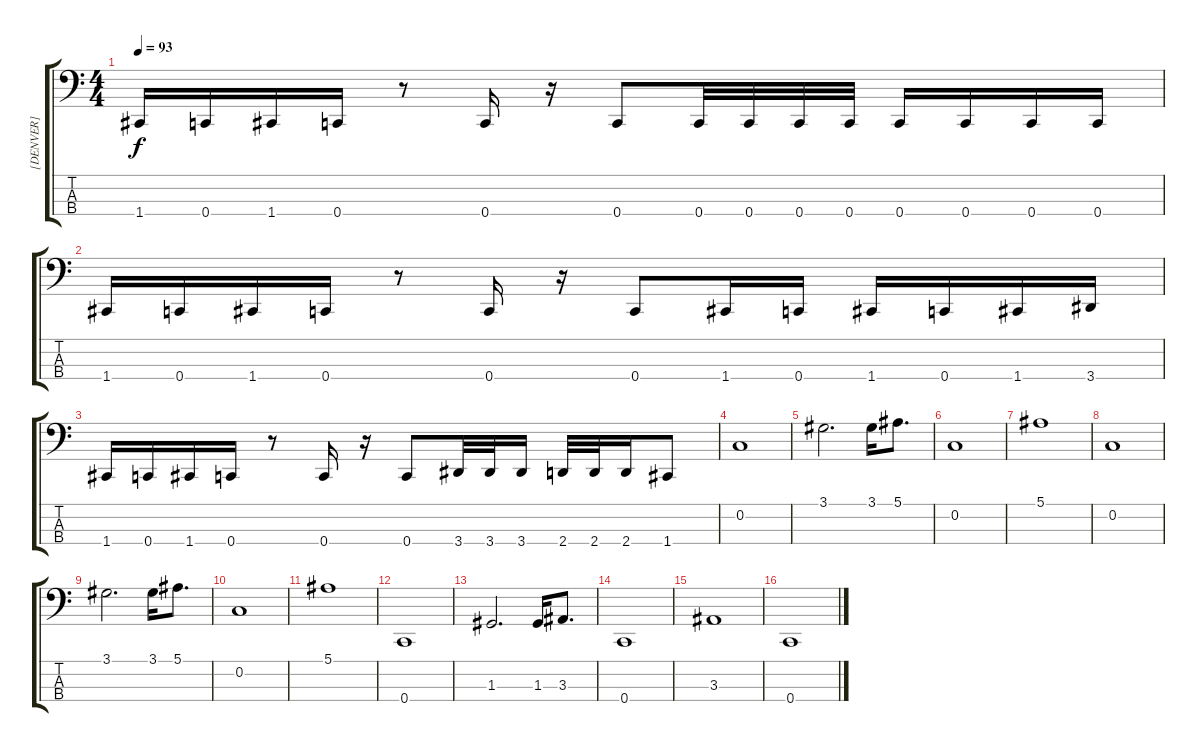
\track ("[DENVER]" "[DENVER]") {instrument electricbassfinger}
\staff {score tabs}
\tuning (F2 C2 G1 C1) {hide}
\ts (4 4)
\tempo 93
\clef f4
\ks c
1.4.16{dy f} 0.4.16 1.4.16 0.4.16 r.8 0.4.16 r.16 0.4.8 0.4.32 0.4.32 0.4.32 0.4.32 0.4.16 0.4.16 0.4.16 0.4.16 |
1.4.16 0.4.16 1.4.16 0.4.16 r.8 0.4.16 r.16 0.4.8 1.4.16 0.4.16 1.4.16 0.4.16 1.4.16 3.4.16 |
1.4.16 0.4.16 1.4.16 0.4.16 r.8 0.4.16 r.16 0.4.8 3.4.32 3.4.32 3.4.16 2.4.32 2.4.32 2.4.16 1.4.8 |
0.2.1{instrument acousticguitarnylon} |
3.1.2{d} 3.1.16 5.1.8{d} |
0.2.1 |
5.1.1 |
0.2.1 |
3.1.2{d} 3.1.16 5.1.8{d} |
0.2.1 |
5.1.1 |
0.4.1{instrument electricbassfinger} |
1.3.2{d} 1.3.16 3.3.8{d} |
0.4.1 |
3.3.1 |
0.4.1
